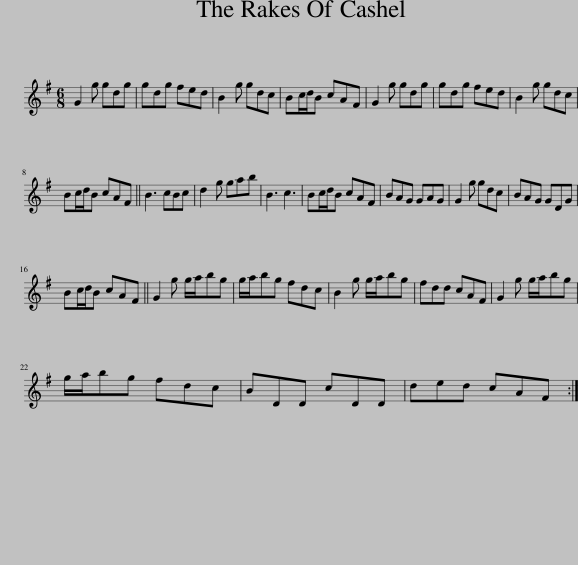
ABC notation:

X:1
L:1/8
M:6/8
I:linebreak $
K:G
V:1 treble
V:1
 G2 g gdg | gdg fed | B2 g gdc | Bc/d/B cAF | G2 g gdg | %5
 gdg fed | B2 g gdc |$ Bc/d/B cAF || B3 cBc | d2 g gab | %10
 B3 c3 | Bc/d/B cAF | BAG GAG | G2 g gdc | BAG GDG |$ %15
 Bc/d/B cAF || G2 g g/a/bg | g/a/bg fdc | B2 g g/a/bg | fdd cAF | %20
 G2 g g/a/bg |$ g/a/bg fdc | BDD cDD | ded cAF :| %24
